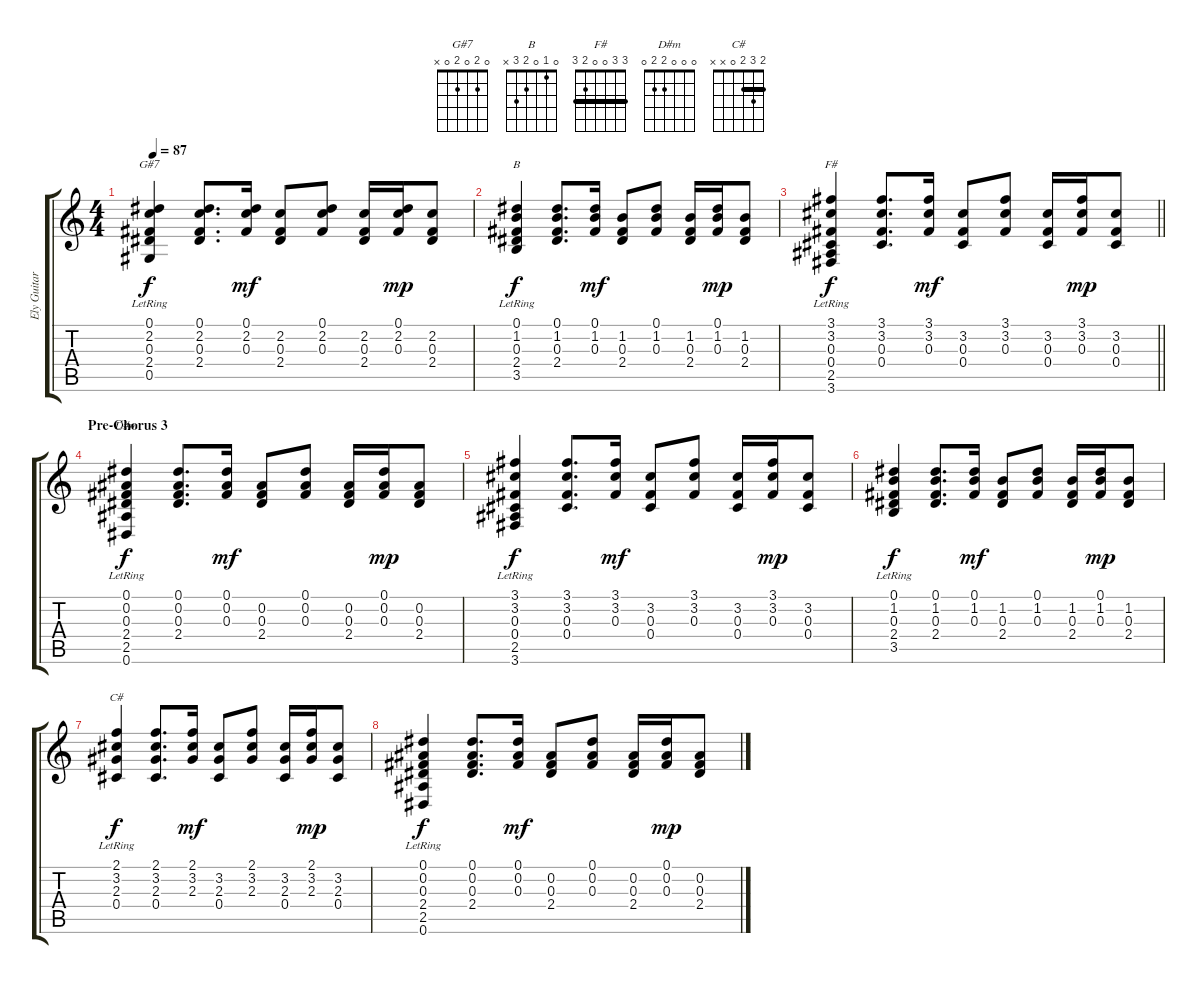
\track ("Ely Guitar" "Ely Guitar") {instrument acousticguitarsteel}
\staff {score tabs}
\tuning (Eb4 Bb3 Gb3 Db3 Ab2 Eb2) {hide}
\chord ("G#7" 0 2 0 2 0 x)
\chord ("B" 0 1 0 2 3 x)
\chord ("F#" 3 3 0 0 2 3) {barre 3}
\chord ("D#m" 0 0 0 2 2 0)
\chord ("C#" 2 3 2 0 x x) {barre 2}
\ts (4 4)
\tempo 87
\clef g2
\ks c
(0.1 2.2 0.3 2.4{lr} 0.5{lr}).4{ch "G#7" dy f} (0.1 2.2 0.3 2.4).8{d} (0.1 2.2 0.3).16{dy mf} (2.2 0.3 2.4).8 (0.1 2.2 0.3).8 (2.2 0.3 2.4).16 (0.1 2.2 0.3).16{dy mp} (2.2 0.3 2.4).8 |
(0.1 1.2 0.3 2.4{lr} 3.5{lr}).4{ch "B" dy f} (0.1 1.2 0.3 2.4).8{d} (0.1 1.2 0.3).16{dy mf} (1.2 0.3 2.4).8 (0.1 1.2 0.3).8 (1.2 0.3 2.4).16 (0.1 1.2 0.3).16{dy mp} (1.2 0.3 2.4).8 |
\barLineRight lightlight
(3.1 3.2 0.3 0.4{lr} 2.5{lr} 3.6{lr}).4{ch "F#" dy f} (3.1 3.2 0.3 0.4).8{d} (3.1 3.2 0.3).16{dy mf} (3.2 0.3 0.4).8 (3.1 3.2 0.3).8 (3.2 0.3 0.4).16 (3.1 3.2 0.3).16{dy mp} (3.2 0.3 0.4).8 |
\section ("" "Pre-Chorus 3")
(0.1 0.2 0.3 2.4{lr} 2.5{lr} 0.6{lr}).4{ch "D#m" dy f} (0.1 0.2 0.3 2.4).8{d} (0.1 0.2 0.3).16{dy mf} (0.2 0.3 2.4).8 (0.1 0.2 0.3).8 (0.2 0.3 2.4).16 (0.1 0.2 0.3).16{dy mp} (0.2 0.3 2.4).8 |
(3.1 3.2 0.3 0.4{lr} 2.5{lr} 3.6{lr}).4{dy f} (3.1 3.2 0.3 0.4).8{d} (3.1 3.2 0.3).16{dy mf} (3.2 0.3 0.4).8 (3.1 3.2 0.3).8 (3.2 0.3 0.4).16 (3.1 3.2 0.3).16{dy mp} (3.2 0.3 0.4).8 |
(0.1 1.2 0.3 2.4{lr} 3.5{lr}).4{dy f} (0.1 1.2 0.3 2.4).8{d} (0.1 1.2 0.3).16{dy mf} (1.2 0.3 2.4).8 (0.1 1.2 0.3).8 (1.2 0.3 2.4).16 (0.1 1.2 0.3).16{dy mp} (1.2 0.3 2.4).8 |
(2.1 3.2 2.3 0.4{lr}).4{ch "C#" dy f} (2.1 3.2 2.3 0.4).8{d} (2.1 3.2 2.3).16{dy mf} (3.2 2.3 0.4).8 (2.1 3.2 2.3).8 (3.2 2.3 0.4).16 (2.1 3.2 2.3).16{dy mp} (3.2 2.3 0.4).8 |
(0.1 0.2 0.3 2.4{lr} 2.5{lr} 0.6{lr}).4{dy f} (0.1 0.2 0.3 2.4).8{d} (0.1 0.2 0.3).16{dy mf} (0.2 0.3 2.4).8 (0.1 0.2 0.3).8 (0.2 0.3 2.4).16 (0.1 0.2 0.3).16{dy mp} (0.2 0.3 2.4).8
